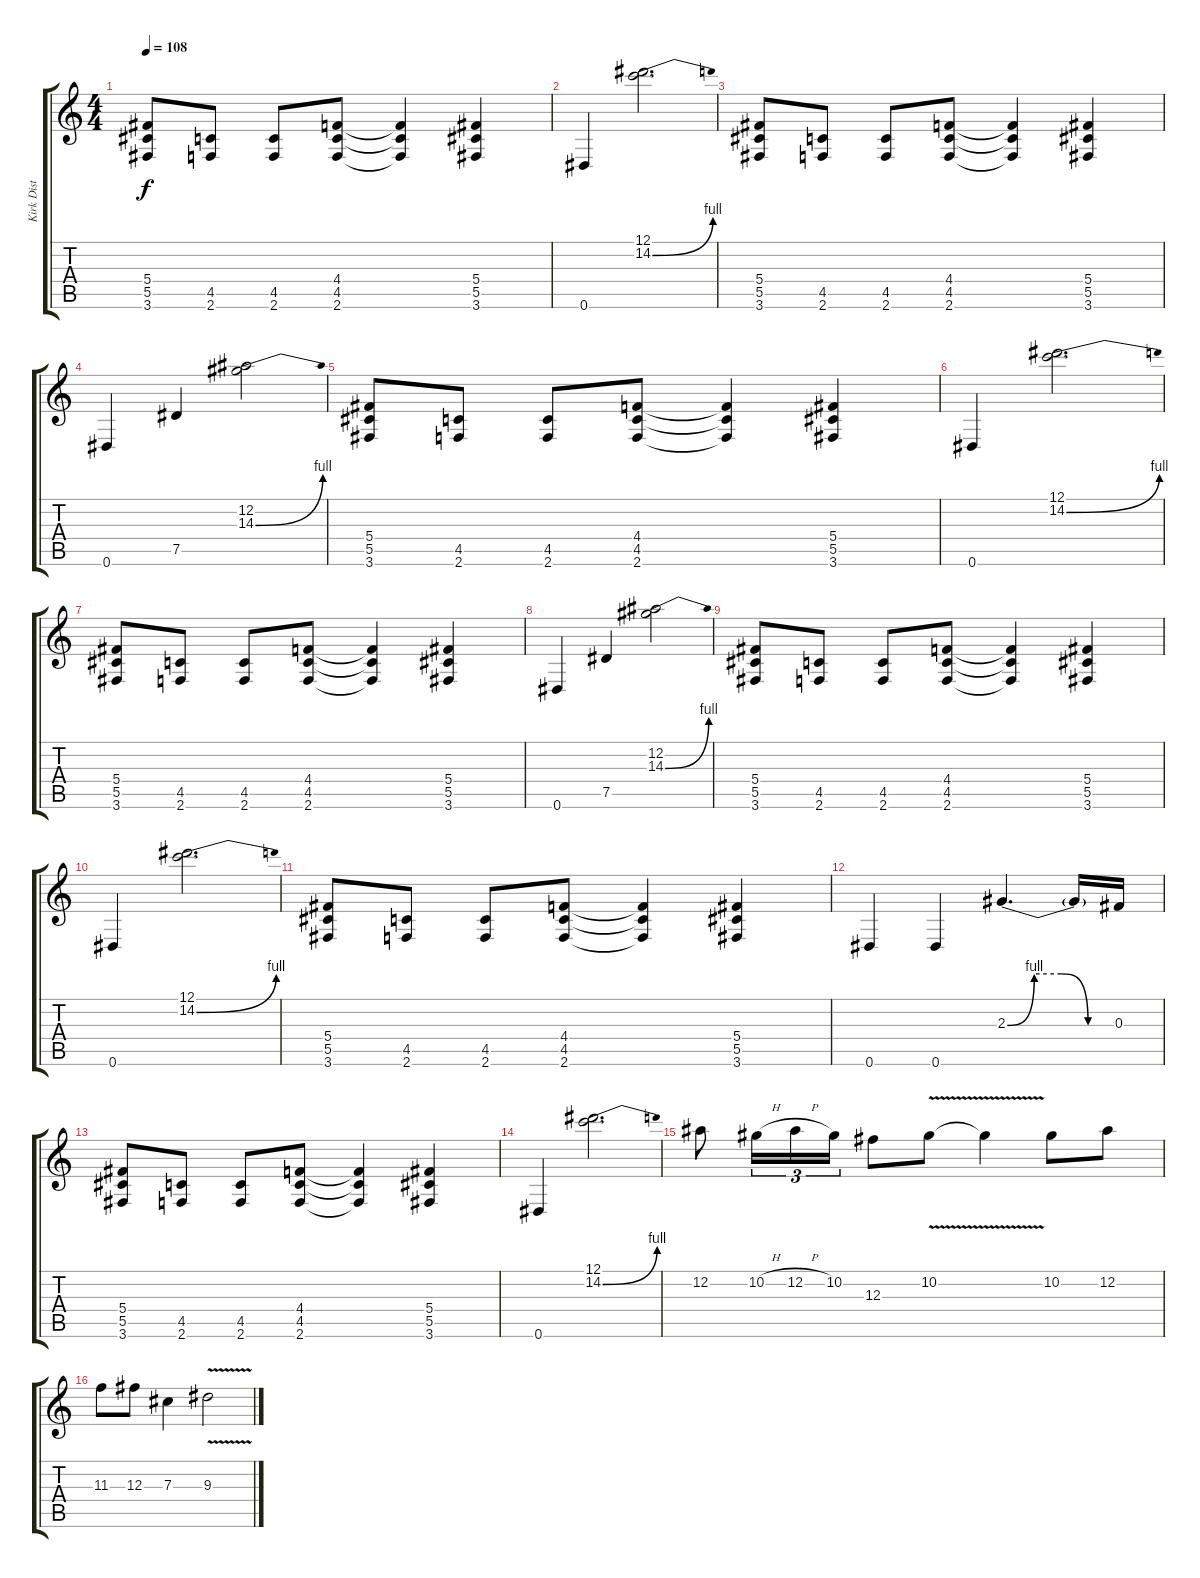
\track ("Kirk Dist" "Kirk Dist") {instrument distortionguitar}
\staff {score tabs}
\tuning (Eb4 Bb3 Gb3 Db3 Ab2 Eb2) {hide}
\ts (4 4)
\tempo 108
\clef g2
\ks c
(5.4 5.5 3.6).8{dy f} (4.5 2.6).8 (4.5 2.6).8 (4.4 4.5 2.6).8 (4.4{t} 4.5{t} 2.6{t}).4 (5.4 5.5 3.6).4 |
0.6.4 (12.1 14.2{be (bend 0 0 60 4)}).2{d} |
(5.4 5.5 3.6).8 (4.5 2.6).8 (4.5 2.6).8 (4.4 4.5 2.6).8 (4.4{t} 4.5{t} 2.6{t}).4 (5.4 5.5 3.6).4 |
0.6.4 7.5.4 (12.2 14.3{be (bend 0 0 60 4)}).2 |
(5.4 5.5 3.6).8 (4.5 2.6).8 (4.5 2.6).8 (4.4 4.5 2.6).8 (4.4{t} 4.5{t} 2.6{t}).4 (5.4 5.5 3.6).4 |
0.6.4 (12.1 14.2{be (bend 0 0 60 4)}).2{d} |
(5.4 5.5 3.6).8 (4.5 2.6).8 (4.5 2.6).8 (4.4 4.5 2.6).8 (4.4{t} 4.5{t} 2.6{t}).4 (5.4 5.5 3.6).4 |
0.6.4 7.5.4 (12.2 14.3{be (bend 0 0 60 4)}).2 |
(5.4 5.5 3.6).8 (4.5 2.6).8 (4.5 2.6).8 (4.4 4.5 2.6).8 (4.4{t} 4.5{t} 2.6{t}).4 (5.4 5.5 3.6).4 |
0.6.4 (12.1 14.2{be (bend 0 0 60 4)}).2{d} |
(5.4 5.5 3.6).8 (4.5 2.6).8 (4.5 2.6).8 (4.4 4.5 2.6).8 (4.4{t} 4.5{t} 2.6{t}).4 (5.4 5.5 3.6).4 |
0.6.4 0.6.4 2.3{be (custom 0 0 15 4 30 4 45 0 60 0)}.4{d} 2.3{t}.16 0.3.16 |
(5.4 5.5 3.6).8 (4.5 2.6).8 (4.5 2.6).8 (4.4 4.5 2.6).8 (4.4{t} 4.5{t} 2.6{t}).4 (5.4 5.5 3.6).4 |
0.6.4 (12.1 14.2{be (bend 0 0 60 4)}).2{d} |
12.2.8 10.2{h}.16{tu (3 2)} 12.2{h}.16{tu (3 2)} 10.2.16{tu (3 2)} 12.3.8 10.2{v}.8 10.2{t}.4 10.2.8 12.2.8 |
11.3.8 12.3.8 7.3.4 9.3{v}.2
